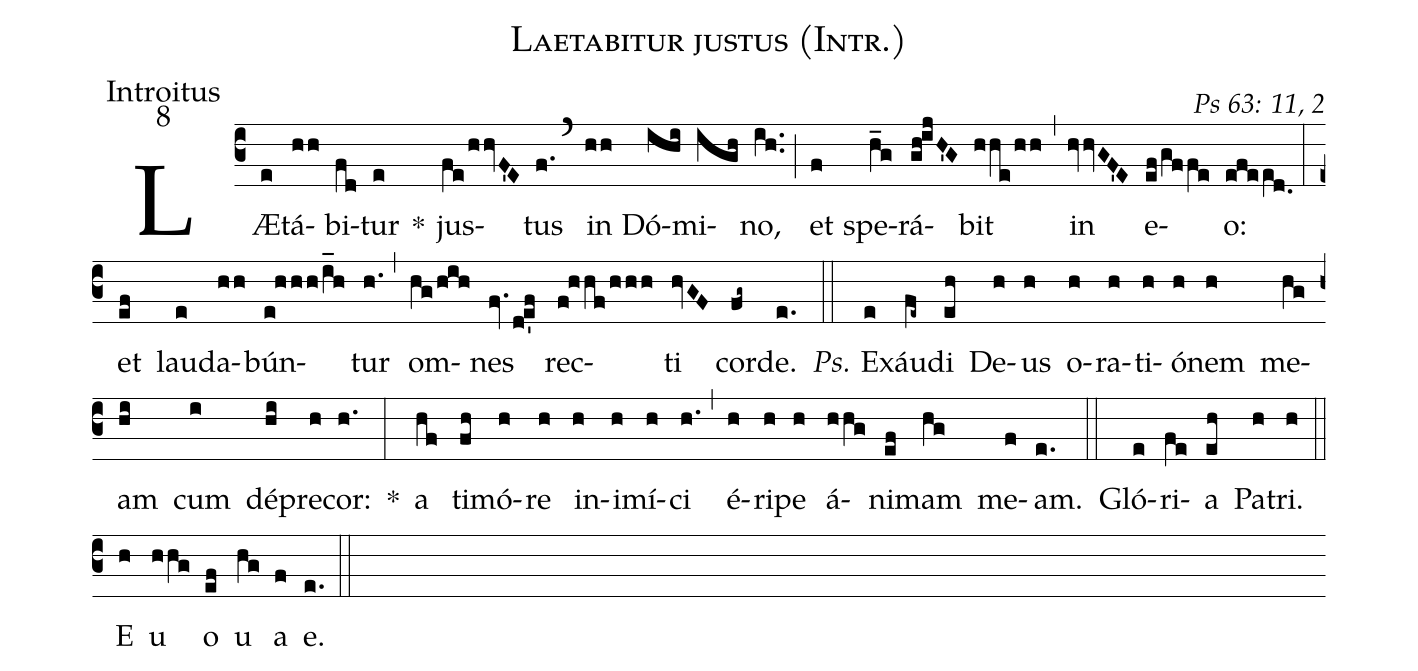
name: Laetabitur justus (Intr.);
office-part: Introitus;
mode: 8;
commentary: Ps 63: 11, 2;
%%
(c3) LÆ(e)tá(hh)bi(fd)tur(e) *() jus(fe/hhvF'E)tus(f.) (`) in(hh) Dó(ihi)mi(igh)no,(ih..) (;) et(f) spe(h_g)rá(gh!ijH'G)bit(hhe/hh) (,) in(hvvGF'E) e(ef/gffe)o:(efee[ll:1]d.0) (:)
et(ef) lau(e)da(hh)bún(e!hhh/i_h)tur(h.) (,) om(hg/hih)nes(fv.de'f) rec(f!hhf/hhh)ti(hvGF) cor(fg~)de.(e.) (::)
<i>Ps.</i> Ex(e)áu(fe~)di(eh) De(h)us(h) o(h)ra(h)ti(h)ó(h)nem(h) me(hg)am(hi) cum(i) dé(hi)pre(h)cor:(h.) *(:)
a(hf) ti(fh)mó(h)re(h) in(h)i(h)mí(h)ci(h.) (,) é(h)ri(h)pe(h) á(hhg)ni(ef)mam(hg) me(f)am.(e.) (::)
Gló(e)ri(fe)a(eh) Pa(h)tri.(h) (::)
<eu>E(h) u(hhg) o(ef) u(hg) a(f) e.</eu>(e.) (::)
